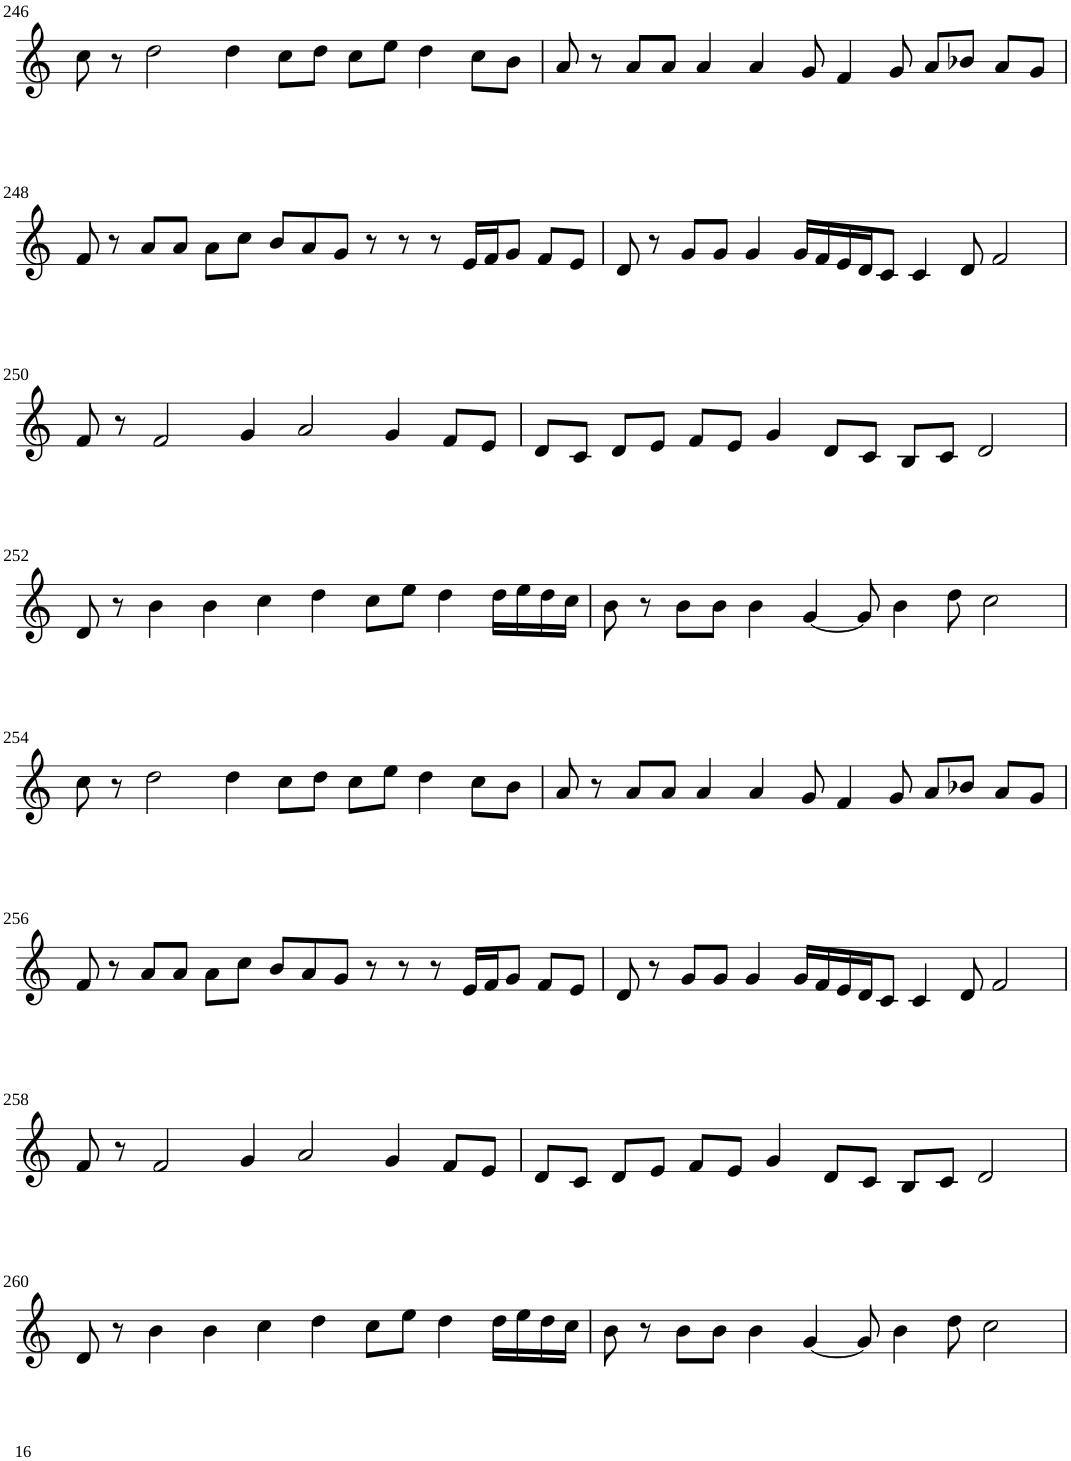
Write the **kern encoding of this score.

**kern
*part1
*staff1
*I"Violin
!!LO:PB:g=z
*clefG2
*k[]
*M8/4
=246
8cc\
8r
2dd\
4dd\
8cc\L
8dd\J
8cc\L
8ee\J
4dd\
8cc\L
8b\J
=247
8a/
8r
8a/L
8a/J
4a/
4a/
8g/
4f/
8g/
8a/L
8b-X/J
8a/L
8g/J
!!LO:LB:g=z
=248
8f/
8r
8a/L
8a/J
8a\L
8cc\J
8b/L
8a/
8g/J
8r
8r
8r
16e/LL
16f/J
8g/J
8f/L
8e/J
=249
8d/
8r
8g/L
8g/J
4g/
16g/LL
16f/
16e/
16d/J
8c/J
4c/
8d/
2f/
!!LO:LB:g=z
=250
8f/
8r
2f/
4g/
2a/
4g/
8f/L
8e/J
=251
8d/L
8c/J
8d/L
8e/J
8f/L
8e/J
4g/
8d/L
8c/J
8B/L
8c/J
2d/
!!LO:LB:g=z
=252
8d/
8r
4b\
4b\
4cc\
4dd\
8cc\L
8ee\J
4dd\
16dd\LL
16ee\
16dd\
16cc\JJ
=253
8b\
8r
8b\L
8b\J
4b\
[4g/
8g/]
4b\
8dd\
2cc\
!!LO:LB:g=z
=254
8cc\
8r
2dd\
4dd\
8cc\L
8dd\J
8cc\L
8ee\J
4dd\
8cc\L
8b\J
=255
8a/
8r
8a/L
8a/J
4a/
4a/
8g/
4f/
8g/
8a/L
8b-X/J
8a/L
8g/J
!!LO:LB:g=z
=256
8f/
8r
8a/L
8a/J
8a\L
8cc\J
8b/L
8a/
8g/J
8r
8r
8r
16e/LL
16f/J
8g/J
8f/L
8e/J
=257
8d/
8r
8g/L
8g/J
4g/
16g/LL
16f/
16e/
16d/J
8c/J
4c/
8d/
2f/
!!LO:LB:g=z
=258
8f/
8r
2f/
4g/
2a/
4g/
8f/L
8e/J
=259
8d/L
8c/J
8d/L
8e/J
8f/L
8e/J
4g/
8d/L
8c/J
8B/L
8c/J
2d/
!!LO:LB:g=z
=260
8d/
8r
4b\
4b\
4cc\
4dd\
8cc\L
8ee\J
4dd\
16dd\LL
16ee\
16dd\
16cc\JJ
=261
8b\
8r
8b\L
8b\J
4b\
[4g/
8g/]
4b\
8dd\
2cc\
=
*-
